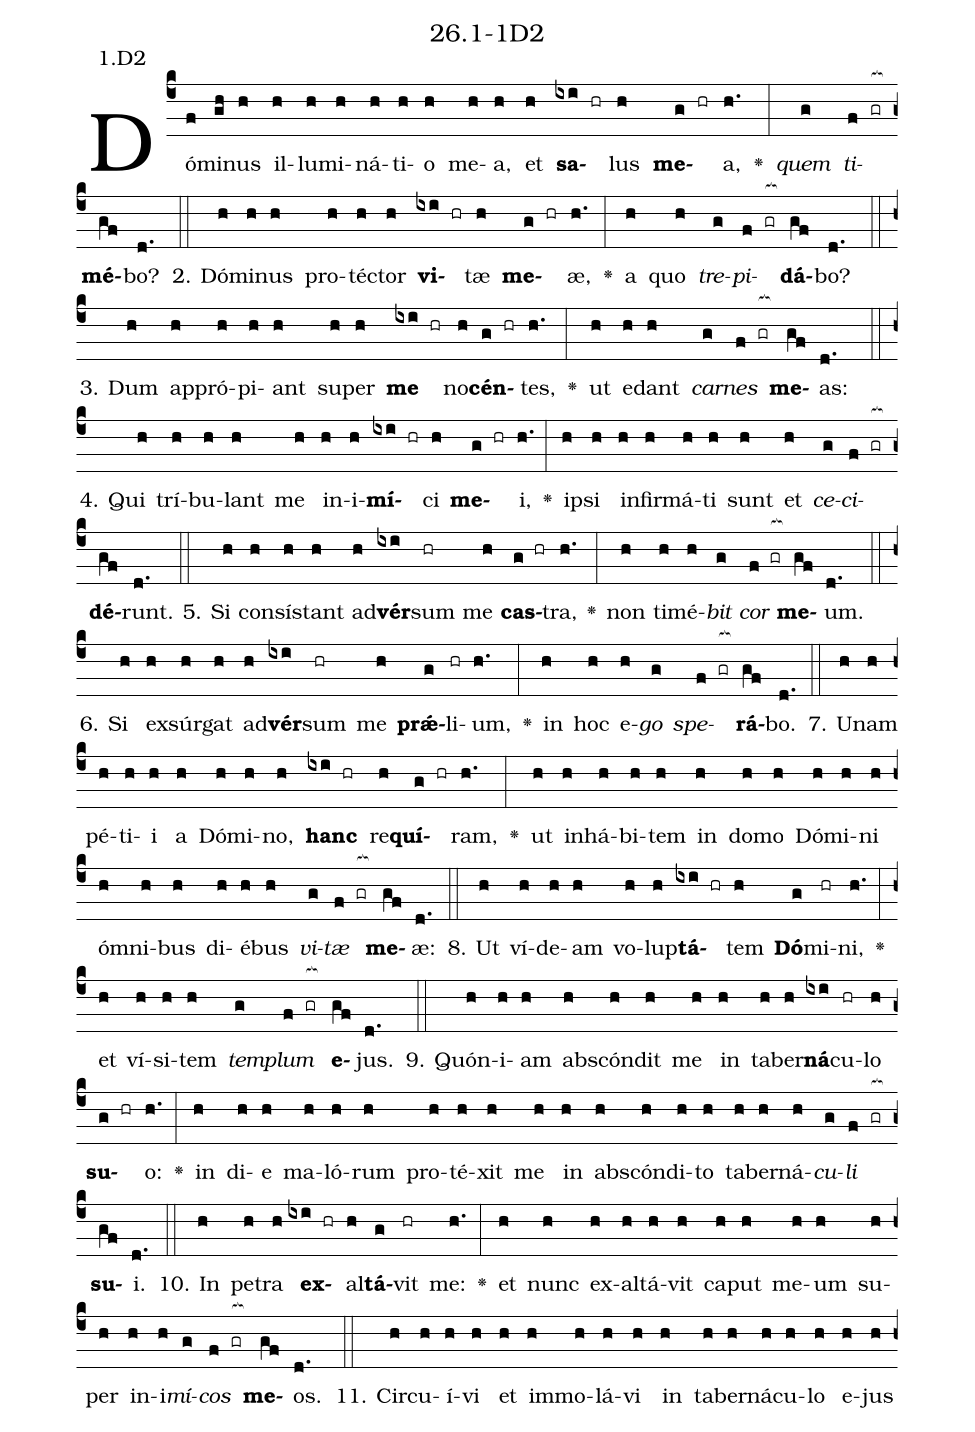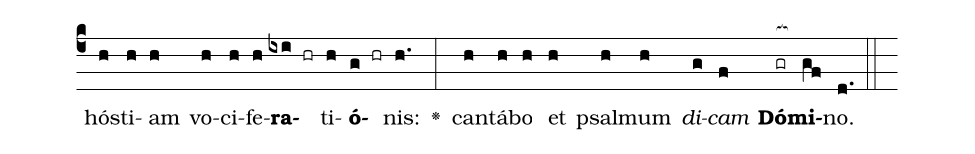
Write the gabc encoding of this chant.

name: 26.1-1D2;
annotation: 1.D2;
%%
(c4)Dó(f)mi(gh)nus(h) il(h)lu(h)mi(h)ná(h)ti(h)o(h) me(h)a,(h) et(h) <b>sa</b>(ixi hr)lus(h) <b>me</b>(g hr)a,(h.) <v>\greheightstar</v>(:) <i>quem</i>(g) <i>ti</i>(f gr[ocb:1{])<b>mé</b>(gf[ocb:0}])bo?(d.) (::)
2. Dó(h)mi(h)nus(h) pro(h)téc(h)tor(h) <b>vi</b>(ixi hr)tæ(h) <b>me</b>(g hr)æ,(h.) <v>\greheightstar</v>(:) a(h) quo(h) <i>tre</i>(g)<i>pi</i>(f gr[ocb:1{])<b>dá</b>(gf[ocb:0}])bo?(d.) (::)
3. Dum(h) ap(h)pró(h)pi(h)ant(h) su(h)per(h) <b>me</b>(ixi hr) no(h)<b>cén</b>(g hr)tes,(h.) <v>\greheightstar</v>(:) ut(h) e(h)dant(h) <i>car</i>(g)<i>nes</i>(f gr[ocb:1{]) <b>me</b>(gf[ocb:0}])as:(d.) (::)
4. Qui(h) trí(h)bu(h)lant(h) me(h) in(h)i(h)<b>mí</b>(ixi hr)ci(h) <b>me</b>(g hr)i,(h.) <v>\greheightstar</v>(:) ip(h)si(h) in(h)fir(h)má(h)ti(h) sunt(h) et(h) <i>ce</i>(g)<i>ci</i>(f gr[ocb:1{])<b>dé</b>(gf[ocb:0}])runt.(d.) (::)
5. Si(h) con(h)sís(h)tant(h) ad(h)<b>vér</b>(ixi)sum(hr) me(h) <b>cas</b>(g hr)tra,(h.) <v>\greheightstar</v>(:) non(h) ti(h)mé(h)<i>bit</i>(g) <i>cor</i>(f gr[ocb:1{]) <b>me</b>(gf[ocb:0}])um.(d.) (::)
6. Si(h) ex(h)súr(h)gat(h) ad(h)<b>vér</b>(ixi)sum(hr) me(h) <b>prǽ</b>(g)li(hr)um,(h.) <v>\greheightstar</v>(:) in(h) hoc(h) e(h)<i>go</i>(g) <i>spe</i>(f gr[ocb:1{])<b>rá</b>(gf[ocb:0}])bo.(d.) (::)
7. U(h)nam(h) pé(h)ti(h)i(h) a(h) Dó(h)mi(h)no,(h) <b>hanc</b>(ixi hr) re(h)<b>quí</b>(g hr)ram,(h.) <v>\greheightstar</v>(:) ut(h) in(h)há(h)bi(h)tem(h) in(h) do(h)mo(h) Dó(h)mi(h)ni(h) óm(h)ni(h)bus(h) di(h)é(h)bus(h) <i>vi</i>(g)<i>tæ</i>(f gr[ocb:1{]) <b>me</b>(gf[ocb:0}])æ:(d.) (::)
8. Ut(h) ví(h)de(h)am(h) vo(h)lup(h)<b>tá</b>(ixi hr)tem(h) <b>Dó</b>(g)mi(hr)ni,(h.) <v>\greheightstar</v>(:) et(h) ví(h)si(h)tem(h) <i>tem</i>(g)<i>plum</i>(f gr[ocb:1{]) <b>e</b>(gf[ocb:0}])jus.(d.) (::)
9. Quón(h)i(h)am(h) abs(h)cón(h)dit(h) me(h) in(h) ta(h)ber(h)<b>ná</b>(ixi)cu(hr)lo(h) <b>su</b>(g hr)o:(h.) <v>\greheightstar</v>(:) in(h) di(h)e(h) ma(h)ló(h)rum(h) pro(h)té(h)xit(h) me(h) in(h) abs(h)cón(h)di(h)to(h) ta(h)ber(h)ná(h)<i>cu</i>(g)<i>li</i>(f gr[ocb:1{]) <b>su</b>(gf[ocb:0}])i.(d.) (::)
10. In(h) pe(h)tra(h) <b>ex</b>(ixi hr)al(h)<b>tá</b>(g)vit(hr) me:(h.) <v>\greheightstar</v>(:) et(h) nunc(h) ex(h)al(h)tá(h)vit(h) ca(h)put(h) me(h)um(h) su(h)per(h) in(h)i(h)<i>mí</i>(g)<i>cos</i>(f gr[ocb:1{]) <b>me</b>(gf[ocb:0}])os.(d.) (::)
11. Cir(h)cu(h)í(h)vi(h) et(h) im(h)mo(h)lá(h)vi(h) in(h) ta(h)ber(h)ná(h)cu(h)lo(h) e(h)jus(h) hós(h)ti(h)am(h) vo(h)ci(h)fe(h)<b>ra</b>(ixi hr)ti(h)<b>ó</b>(g hr)nis:(h.) <v>\greheightstar</v>(:) can(h)tá(h)bo(h) et(h) psal(h)mum(h) <i>di</i>(g)<i>cam</i>(f) <b>Dó</b>(gr[ocb:1{])<b>mi</b>(gf[ocb:0}])no.(d.) (::)
